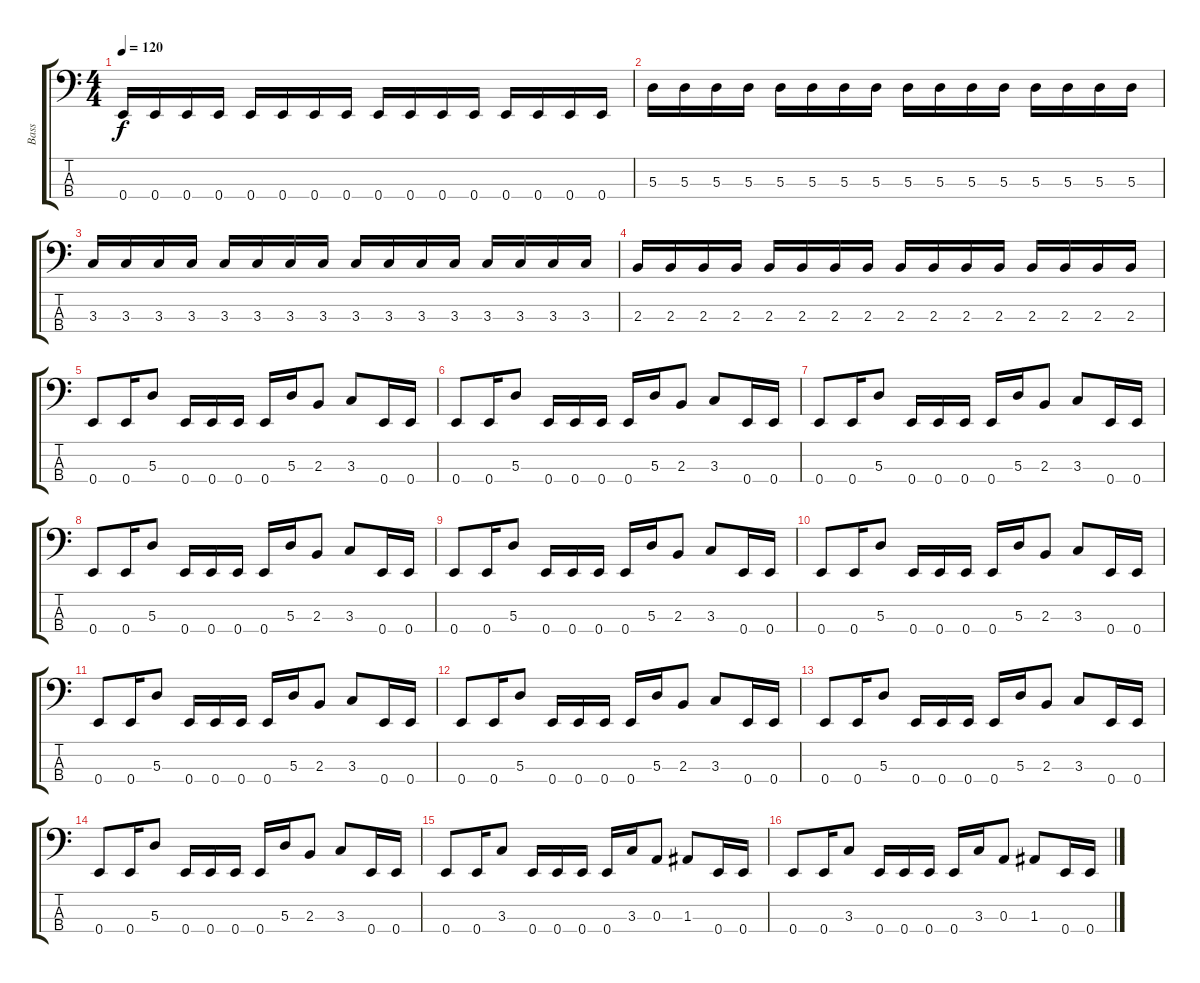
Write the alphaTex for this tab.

\track ("Bass" "Bass") {instrument electricbassfinger}
\staff {score tabs}
\tuning (G2 D2 A1 E1) {hide}
\ts (4 4)
\tempo 120
\clef f4
\ks c
0.4.16{dy f} 0.4.16 0.4.16 0.4.16 0.4.16 0.4.16 0.4.16 0.4.16 0.4.16 0.4.16 0.4.16 0.4.16 0.4.16 0.4.16 0.4.16 0.4.16 |
5.3.16 5.3.16 5.3.16 5.3.16 5.3.16 5.3.16 5.3.16 5.3.16 5.3.16 5.3.16 5.3.16 5.3.16 5.3.16 5.3.16 5.3.16 5.3.16 |
3.3.16 3.3.16 3.3.16 3.3.16 3.3.16 3.3.16 3.3.16 3.3.16 3.3.16 3.3.16 3.3.16 3.3.16 3.3.16 3.3.16 3.3.16 3.3.16 |
2.3.16 2.3.16 2.3.16 2.3.16 2.3.16 2.3.16 2.3.16 2.3.16 2.3.16 2.3.16 2.3.16 2.3.16 2.3.16 2.3.16 2.3.16 2.3.16 |
0.4.8 0.4.16 5.3.8 0.4.16 0.4.16 0.4.16 0.4.16 5.3.16 2.3.8 3.3.8 0.4.16 0.4.16 |
0.4.8 0.4.16 5.3.8 0.4.16 0.4.16 0.4.16 0.4.16 5.3.16 2.3.8 3.3.8 0.4.16 0.4.16 |
0.4.8 0.4.16 5.3.8 0.4.16 0.4.16 0.4.16 0.4.16 5.3.16 2.3.8 3.3.8 0.4.16 0.4.16 |
0.4.8 0.4.16 5.3.8 0.4.16 0.4.16 0.4.16 0.4.16 5.3.16 2.3.8 3.3.8 0.4.16 0.4.16 |
0.4.8 0.4.16 5.3.8 0.4.16 0.4.16 0.4.16 0.4.16 5.3.16 2.3.8 3.3.8 0.4.16 0.4.16 |
0.4.8 0.4.16 5.3.8 0.4.16 0.4.16 0.4.16 0.4.16 5.3.16 2.3.8 3.3.8 0.4.16 0.4.16 |
0.4.8 0.4.16 5.3.8 0.4.16 0.4.16 0.4.16 0.4.16 5.3.16 2.3.8 3.3.8 0.4.16 0.4.16 |
0.4.8 0.4.16 5.3.8 0.4.16 0.4.16 0.4.16 0.4.16 5.3.16 2.3.8 3.3.8 0.4.16 0.4.16 |
0.4.8 0.4.16 5.3.8 0.4.16 0.4.16 0.4.16 0.4.16 5.3.16 2.3.8 3.3.8 0.4.16 0.4.16 |
0.4.8 0.4.16 5.3.8 0.4.16 0.4.16 0.4.16 0.4.16 5.3.16 2.3.8 3.3.8 0.4.16 0.4.16 |
0.4.8 0.4.16 3.3.8 0.4.16 0.4.16 0.4.16 0.4.16 3.3.16 0.3.8 1.3.8 0.4.16 0.4.16 |
0.4.8 0.4.16 3.3.8 0.4.16 0.4.16 0.4.16 0.4.16 3.3.16 0.3.8 1.3.8 0.4.16 0.4.16
